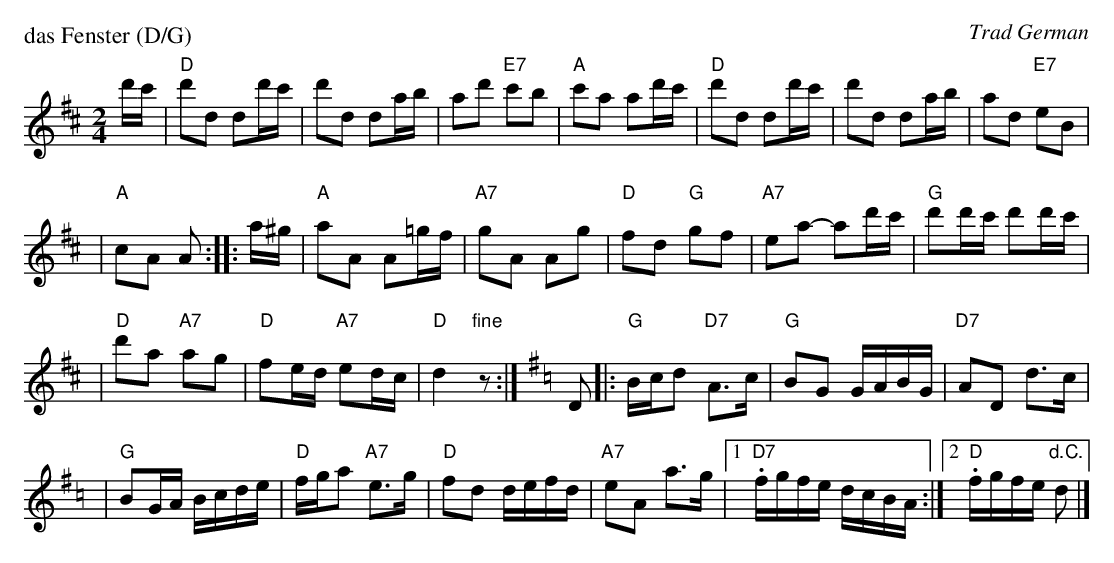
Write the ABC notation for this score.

X:1
P: das Fenster (D/G)
O: Trad German
M: 2/4
L: 1/16
K: D
d'c' | "D"d'2d2 d2d'c' | d'2d2 d2ab | a2d'2 "E7"c'2b2 | "A"c'2a2 a2d'c' | "D"d'2d2 d2d'c' | d'2d2 d2ab | a2d2 "E7"e2B2 |
| "A"c2A2 A2 :: a^g | "A"a2A2 A2=gf | "A7"g2A2 A2g2 | "D"f2d2 "G"g2f2 | "A7"e2a2- a2d'c' | "G"d'2d'c' d'2d'c' |
| "D"d'2a2 "A7"a2g2 | "D"f2ed "A7"e2dc | "D"d4 "fine"z2 :|[K:G=c]D2 |: "G"Bcd2 "D7"A3c | "G"B2G2 GABG | "D7"A2D2 d3c |
| "G"B2GA Bcde | "D"fga2 "A7"e3g | "D"f2d2 defd | "A7"e2A2 a3g |1."D7"fgfe dcBA :|2."D"fgfe "d.C."d2 |]
